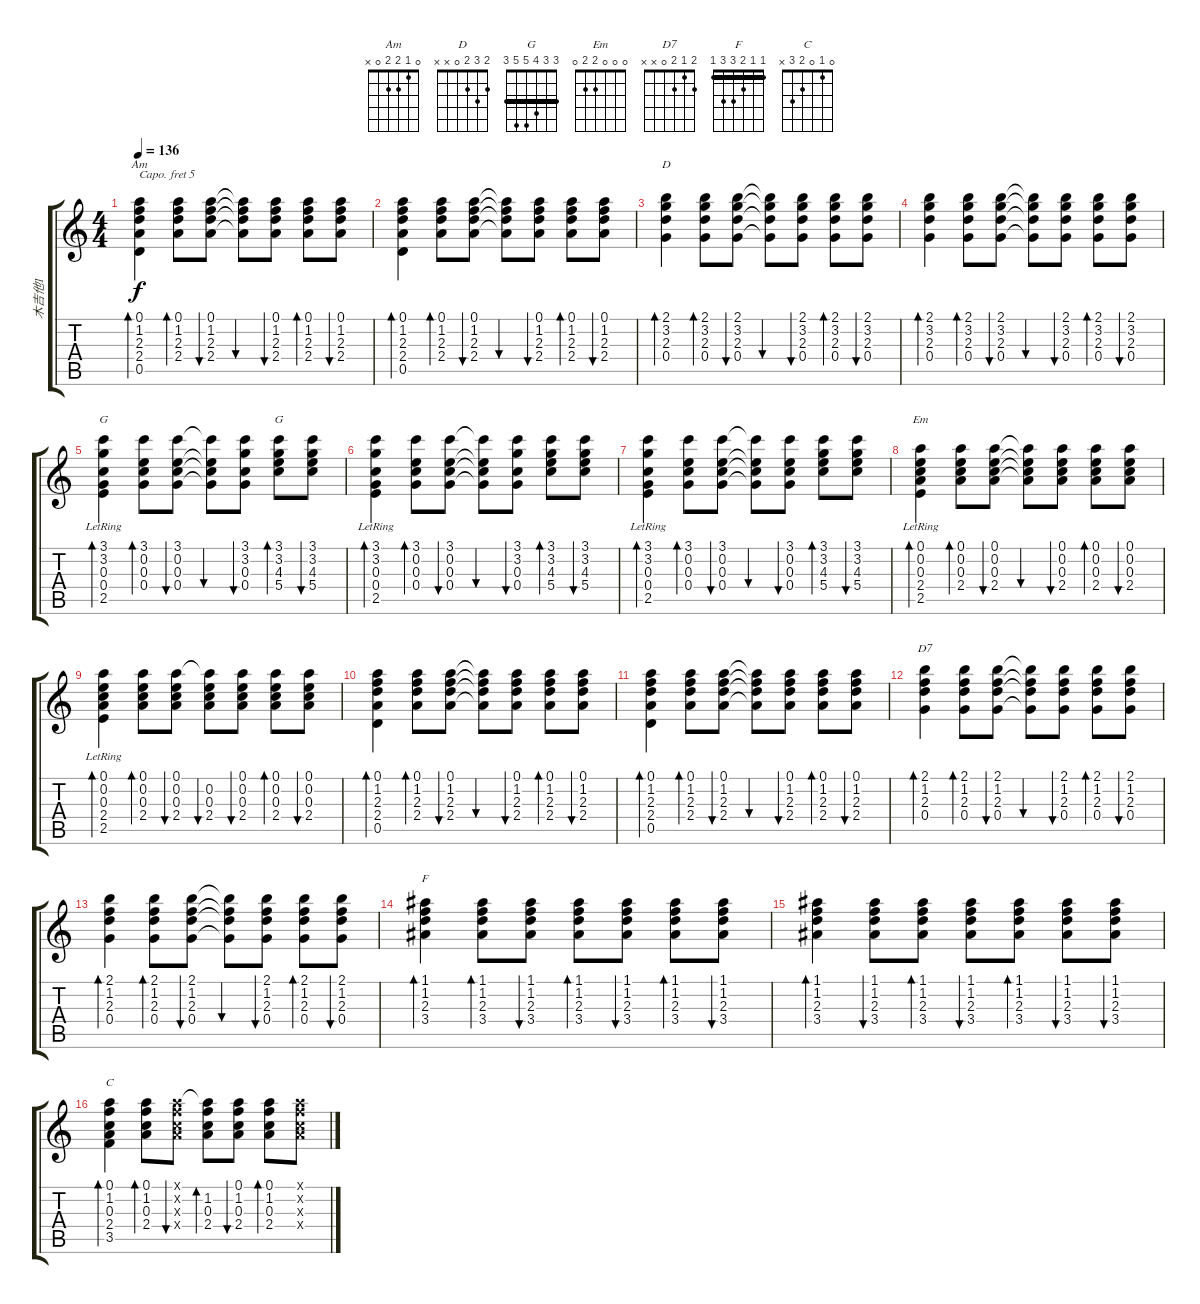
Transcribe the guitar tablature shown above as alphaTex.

\track ("木吉他1" "木吉他1") {instrument acousticguitarsteel}
\staff {score tabs}
\capo 5
\tuning (E4 B3 G3 D3 A2 E2) {hide}
\chord ("Am" 0 1 2 2 0 x)
\chord ("D" 2 3 2 0 x x)
\chord ("G" 3 3 0 0 2 3) {barre 3}
\chord ("G" 3 3 4 5 5 3) {barre 3}
\chord ("Em" 0 0 0 2 2 0)
\chord ("D7" 2 1 2 0 x x)
\chord ("F" 1 1 2 3 3 1) {barre 1}
\chord ("C" 0 1 0 2 3 x)
\ts (4 4)
\tempo 136
\clef g2
\ks c
(0.1 1.2 2.3 2.4 0.5).4{bd 60 ch "Am" dy f} (0.1 1.2 2.3 2.4).8{bd 60} (0.1 1.2 2.3 2.4).8{bu 60} (0.1{t} 1.2{t} 2.3{t} 2.4{t}).8{bu 60} (0.1 1.2 2.3 2.4).8{bu 60} (0.1 1.2 2.3 2.4).8{bd 60} (0.1 1.2 2.3 2.4).8{bu 60} |
(0.1 1.2 2.3 2.4 0.5).4{bd 60} (0.1 1.2 2.3 2.4).8{bd 60} (0.1 1.2 2.3 2.4).8{bu 60} (0.1{t} 1.2{t} 2.3{t} 2.4{t}).8{bu 60} (0.1 1.2 2.3 2.4).8{bu 60} (0.1 1.2 2.3 2.4).8{bd 60} (0.1 1.2 2.3 2.4).8{bu 60} |
(2.1 3.2 2.3 0.4).4{bd 120 ch "D"} (2.1 3.2 2.3 0.4).8{bd 120} (2.1 3.2 2.3 0.4).8{bu 120} (2.1{t} 3.2{t} 2.3{t} 0.4{t}).8{bu 120} (2.1 3.2 2.3 0.4).8{bu 120} (2.1 3.2 2.3 0.4).8{bd 120} (2.1 3.2 2.3 0.4).8{bu 120} |
(2.1 3.2 2.3 0.4).4{bd 120} (2.1 3.2 2.3 0.4).8{bd 120} (2.1 3.2 2.3 0.4).8{bu 120} (2.1{t} 3.2{t} 2.3{t} 0.4{t}).8{bu 120} (2.1 3.2 2.3 0.4).8{bu 120} (2.1 3.2 2.3 0.4).8{bd 120} (2.1 3.2 2.3 0.4).8{bu 120} |
(3.1{lr} 3.2{lr} 0.3{lr} 0.4 2.5).4{bd 60 ch "G"} (3.1 0.2 0.3 0.4).8{bd 60} (3.1 0.2 0.3 0.4).8{bu 120} (3.1{t} 0.2{t} 0.3{t} 0.4{t}).8{bu 120} (3.1 3.2 0.3 0.4).8{bu 120} (3.1 3.2 4.3 5.4).8{bd 120 ch "G"} (3.1 3.2 4.3 5.4).8{bu 120} |
(3.1{lr} 3.2{lr} 0.3{lr} 0.4 2.5).4{bd 60} (3.1 0.2 0.3 0.4).8{bd 60} (3.1 0.2 0.3 0.4).8{bu 120} (3.1{t} 0.2{t} 0.3{t} 0.4{t}).8{bu 120} (3.1 3.2 0.3 0.4).8{bu 120} (3.1 3.2 4.3 5.4).8{bd 120} (3.1 3.2 4.3 5.4).8{bu 120} |
(3.1{lr} 3.2{lr} 0.3{lr} 0.4 2.5).4{bd 60} (3.1 0.2 0.3 0.4).8{bd 60} (3.1 0.2 0.3 0.4).8{bu 120} (3.1{t} 0.2{t} 0.3{t} 0.4{t}).8{bu 120} (3.1 0.2 0.3 0.4).8{bu 120} (3.1 3.2 4.3 5.4).8{bd 120} (3.1 3.2 4.3 5.4).8{bu 120} |
(0.1{lr} 0.2{lr} 0.3{lr} 2.4 2.5).4{bd 60 ch "Em"} (0.1 0.2 0.3 2.4).8{bd 60} (0.1 0.2 0.3 2.4).8{bu 120} (0.1{t} 0.2{t} 0.3{t} 2.4{t}).8{bu 120} (0.1 0.2 0.3 2.4).8{bu 120} (0.1 0.2 0.3 2.4).8{bd 120} (0.1 0.2 0.3 2.4).8{bu 120} |
(0.1{lr} 0.2{lr} 0.3{lr} 2.4 2.5).4{bd 60} (0.1 0.2 0.3 2.4).8{bd 60} (0.1 0.2 0.3 2.4).8{bu 120} (0.1{t} 0.2 0.3 2.4).8{bu 120} (0.1 0.2 0.3 2.4).8{bu 120} (0.1 0.2 0.3 2.4).8{bd 120} (0.1 0.2 0.3 2.4).8{bu 120} |
(0.1 1.2 2.3 2.4 0.5).4{bd 60} (0.1 1.2 2.3 2.4).8{bd 60} (0.1 1.2 2.3 2.4).8{bu 60} (0.1{t} 1.2{t} 2.3{t} 2.4{t}).8{bu 60} (0.1 1.2 2.3 2.4).8{bu 60} (0.1 1.2 2.3 2.4).8{bd 60} (0.1 1.2 2.3 2.4).8{bu 60} |
(0.1 1.2 2.3 2.4 0.5).4{bd 60} (0.1 1.2 2.3 2.4).8{bd 60} (0.1 1.2 2.3 2.4).8{bu 60} (0.1{t} 1.2{t} 2.3{t} 2.4{t}).8{bu 60} (0.1 1.2 2.3 2.4).8{bu 60} (0.1 1.2 2.3 2.4).8{bd 60} (0.1 1.2 2.3 2.4).8{bu 60} |
(2.1 1.2 2.3 0.4).4{bd 60 ch "D7"} (2.1 1.2 2.3 0.4).8{bd 60} (2.1 1.2 2.3 0.4).8{bu 60} (2.1{t} 1.2{t} 2.3{t} 0.4{t}).8{bu 60} (2.1 1.2 2.3 0.4).8{bu 60} (2.1 1.2 2.3 0.4).8{bd 60} (2.1 1.2 2.3 0.4).8{bu 60} |
(2.1 1.2 2.3 0.4).4{bd 60} (2.1 1.2 2.3 0.4).8{bd 60} (2.1 1.2 2.3 0.4).8{bu 60} (2.1{t} 1.2{t} 2.3{t} 0.4{t}).8{bu 60} (2.1 1.2 2.3 0.4).8{bu 60} (2.1 1.2 2.3 0.4).8{bd 60} (2.1 1.2 2.3 0.4).8{bu 60} |
(1.1 1.2 2.3 3.4).4{bd 60 ch "F" volume 14 balance 8} (1.1 1.2 2.3 3.4).8{bd 60} (1.1 1.2 2.3 3.4).8{bu 60} (1.1 1.2 2.3 3.4).8{bd 60} (1.1 1.2 2.3 3.4).8{bu 60} (1.1 1.2 2.3 3.4).8{bd 60} (1.1 1.2 2.3 3.4).8{bu 60} |
(1.1 1.2 2.3 3.4).4{bd 60} (1.1 1.2 2.3 3.4).8{bu 60 txt ""} (1.1 1.2 2.3 3.4).8{bd 60} (1.1 1.2 2.3 3.4).8{bu 60} (1.1 1.2 2.3 3.4).8{bd 60} (1.1 1.2 2.3 3.4).8{bu 60} (1.1 1.2 2.3 3.4).8{bu 60} |
(0.1 1.2 0.3 2.4 3.5).4{bd 60 ch "C"} (0.1 1.2 0.3 2.4).8{bd 60} (0.1{x} 1.2{x} 0.3{x} 2.4{x}).8{bu 60} (0.1{t} 1.2 0.3 2.4).8{bd 60} (0.1 1.2 0.3 2.4).8{bu 60} (0.1 1.2 0.3 2.4).8{bd 60} (0.1{x} 1.2{x} 0.3{x} 2.4{x}).8
